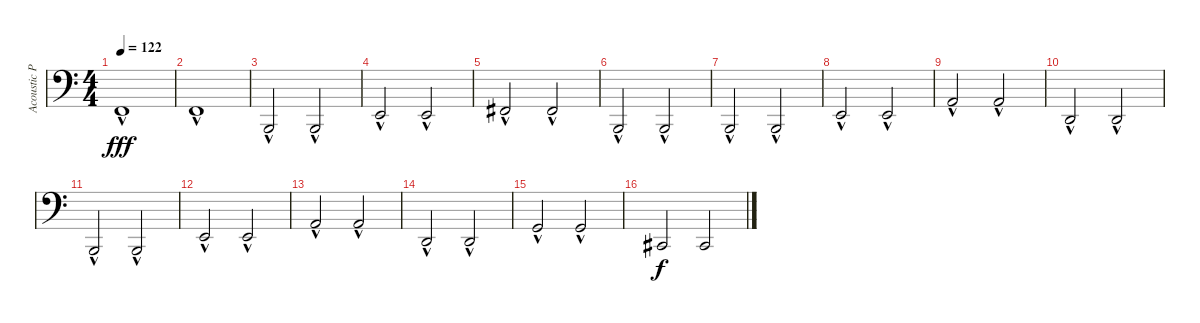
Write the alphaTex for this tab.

\track ("Acoustic Piano (Staff 2)" "Acoustic P") {instrument brightacousticpiano}
\staff {score}
\tuning (G2 D2 A1 E1 B0) {hide}
\ts (4 4)
\tempo 122
\clef f4
\ks c
3.2{hac}.1{dy fff} |
3.2{hac}.1 |
2.3{hac}.2 2.3{hac}.2 |
2.2{hac}.2 2.2{hac}.2 |
4.2{hac}.2 4.2{hac}.2 |
2.3{hac}.2 2.3{hac}.2 |
2.3{hac}.2 2.3{hac}.2 |
2.2{hac}.2 2.2{hac}.2 |
2.1{hac}.2 2.1{hac}.2 |
0.2{hac}.2 0.2{hac}.2 |
2.3{hac}.2 2.3{hac}.2 |
2.2{hac}.2 2.2{hac}.2 |
2.1{hac}.2 2.1{hac}.2 |
0.2{hac}.2 0.2{hac}.2 |
0.1{hac}.2 0.1{hac}.2 |
4.3.2{dy f} 4.3.2
